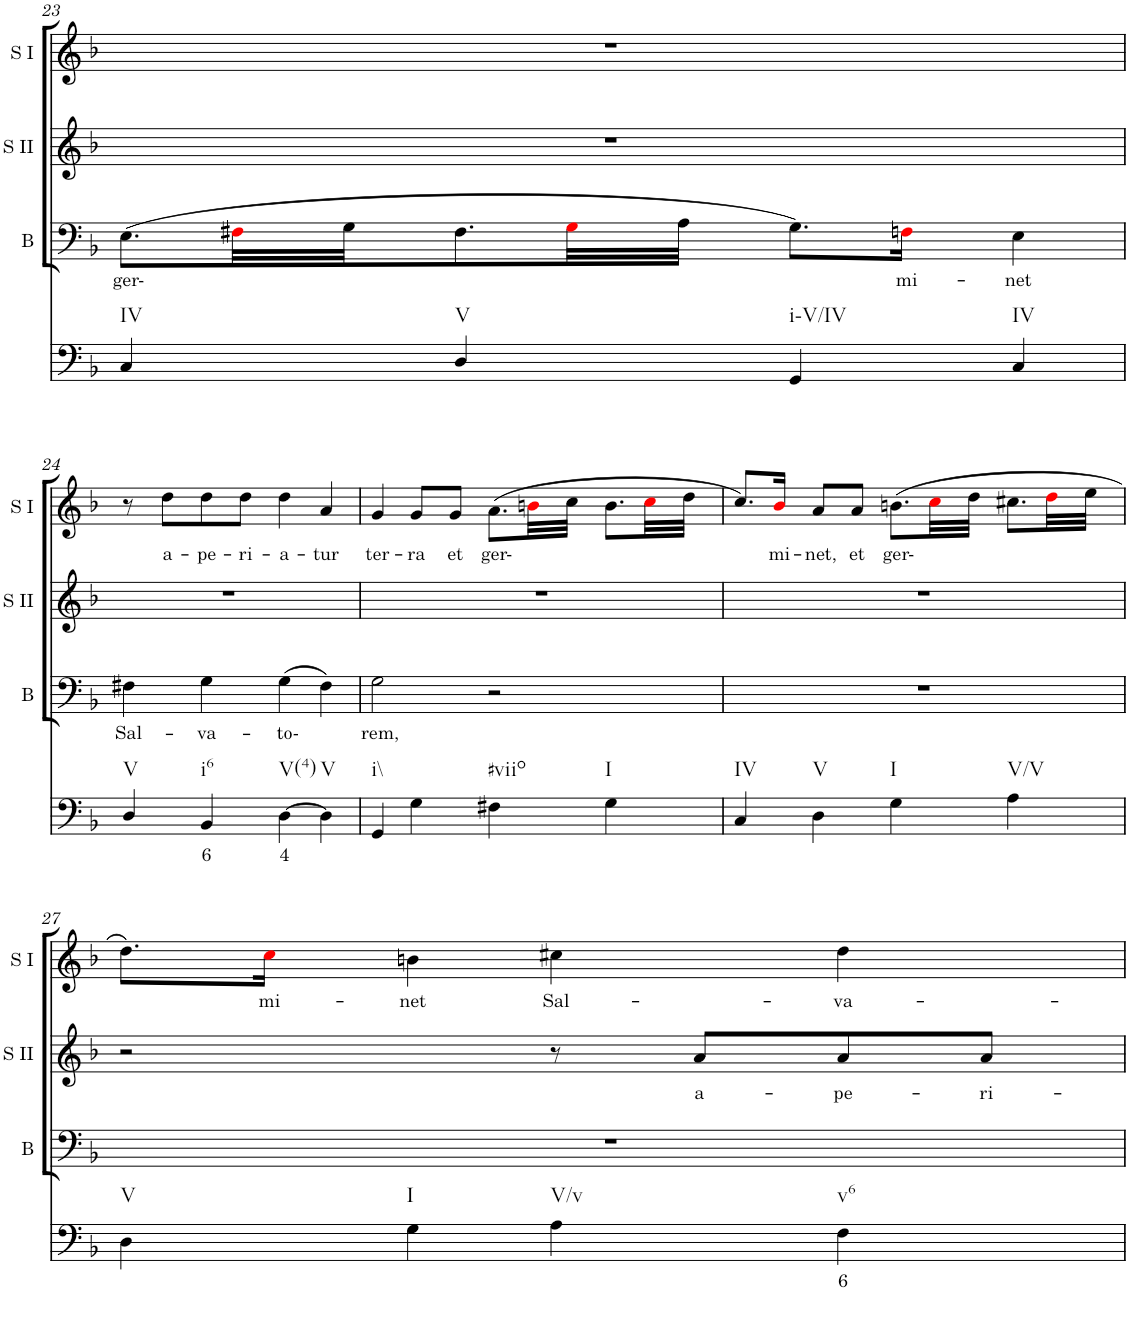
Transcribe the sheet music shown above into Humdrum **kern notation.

**kern	**text	**kern	**text	**kern	**text	**kern	**text
*part4	*part4	*part3	*part3	*part2	*part2	*part1	*part1
*staff4	*staff4	*staff3	*staff3	*staff2	*staff2	*staff1	*staff1
*I"Continuo	*	*I"Bass	*	*I"Soprano II	*	*I"Soprano I	*
*	*	*I'B	*	*I'S II	*	*I'S I	*
!!LO:PB:g=z
*clefF4	*	*clefF4	*	*clefF4	*	*clefG2	*
*k[b-]	*	*k[b-]	*	*k[b-]	*	*k[b-]	*
*	*	*	*	*M4/4	*	*M4/4	*
=23	=23	=23	=23	=23	=23	=23	=23
!LO:TX:b:t=IV	!	!	!	!	!	!	!
!	!	!	!LO:LY:b	!	!	!	!
4C/	.	(8.E\L	ger-	1r	.	1r	.
.	.	32F#Xi\LL	.	.	.	.	.
.	.	32G\JJ	.	.	.	.	.
!LO:TX:b:t=V	!	!	!	!	!	!	!
4D/	.	8.F#\	.	.	.	.	.
.	.	32Gi\LL	.	.	.	.	.
.	.	32A\JJJ	.	.	.	.	.
!LO:TX:b:t=i-V/IV	!	!	!	!	!	!	!
4GG/	.	8.G\L)	.	.	.	.	.
!	!	!	!LO:LY:b	!	!	!	!
.	.	16Fni\Jk	mi-	.	.	.	.
!LO:TX:b:t=IV	!	!	!	!	!	!	!
!	!	!	!LO:LY:b	!	!	!	!
4C/	.	4E\	net	.	.	.	.
!!LO:LB:g=z
=24	=24	=24	=24	=24	=24	=24	=24
!LO:TX:b:t=V	!	!	!	!	!	!	!
!	!	!	!LO:LY:b	!	!	!	!
4D/	.	4F#X\	Sal-	1r	.	8r	.
!	!	!	!	!	!	!	!LO:LY:b
.	.	.	.	.	.	8dd\L	a-
!LO:TX:b:t=i6	!	!	!	!	!	!	!
!	!LO:LY:b	!	!LO:LY:b	!	!	!	!LO:LY:b
4BB-/	6	4G\	va-	.	.	8dd\	pe-
!	!	!	!	!	!	!	!LO:LY:b
.	.	.	.	.	.	8dd\J	ri-
!LO:TX:b:t=V(4)	!	!	!	!	!	!	!
!	!LO:LY:b	!	!LO:LY:b	!	!	!	!LO:LY:b
[4D\	4	(4G\	to-	.	.	4dd\	a-
!LO:TX:b:t=V	!	!	!	!	!	!	!
!	!	!	!	!	!	!	!LO:LY:b
4D\]	.	4F#\)	.	.	.	4a/	tur
=25	=25	=25	=25	=25	=25	=25	=25
!LO:TX:b:t=i\\	!	!	!	!	!	!	!
!	!	!	!LO:LY:b	!	!	!	!LO:LY:b
4GG/	.	2G\	rem,	1r	.	4g/	ter-
!	!	!	!	!	!	!	!LO:LY:b
4G\	.	.	.	.	.	8g/L	ra
!	!	!	!	!	!	!	!LO:LY:b
.	.	.	.	.	.	8g/J	et
!LO:TX:b:t=#viio	!	!	!	!	!	!	!
!	!	!	!	!	!	!	!LO:LY:b
4F#X\	.	2r	.	.	.	(8.a\L	ger-
.	.	.	.	.	.	32bni\LL	.
.	.	.	.	.	.	32cc\JJJ	.
!LO:TX:b:t=I	!	!	!	!	!	!	!
4G\	.	.	.	.	.	8.b\L	.
.	.	.	.	.	.	32cci\LL	.
.	.	.	.	.	.	32dd\JJJ	.
=26	=26	=26	=26	=26	=26	=26	=26
!LO:TX:b:t=IV	!	!	!	!	!	!	!
4C/	.	1r	.	1r	.	8.cc/L)	.
!	!	!	!	!	!	!	!LO:LY:b
.	.	.	.	.	.	16b-i/Jk	mi-
!LO:TX:b:t=V	!	!	!	!	!	!	!
!	!	!	!	!	!	!	!LO:LY:b
4D\	.	.	.	.	.	8a/L	net,
!	!	!	!	!	!	!	!LO:LY:b
.	.	.	.	.	.	8a/J	et
!LO:TX:b:t=I	!	!	!	!	!	!	!
!	!	!	!	!	!	!	!LO:LY:b
4G\	.	.	.	.	.	(8.bn\L	ger-
.	.	.	.	.	.	32cci\LL	.
.	.	.	.	.	.	32dd\JJJ	.
!LO:TX:b:t=V/V	!	!	!	!	!	!	!
4A\	.	.	.	.	.	8.cc#X\L	.
.	.	.	.	.	.	32ddi\LL	.
.	.	.	.	.	.	32ee\JJJ	.
!!LO:LB:g=z
=27	=27	=27	=27	=27	=27	=27	=27
!LO:TX:b:t=V	!	!	!	!	!	!	!
4D\	.	1r	.	2r	.	8.dd\L)	.
!	!	!	!	!	!	!	!LO:LY:b
.	.	.	.	.	.	16cci\Jk	mi-
!LO:TX:b:t=I	!	!	!	!	!	!	!
!	!	!	!	!	!	!	!LO:LY:b
4G\	.	.	.	.	.	4bn\	net
!LO:TX:b:t=V/v	!	!	!	!	!	!	!
!	!	!	!	!	!	!	!LO:LY:b
4A\	.	.	.	8r	.	4cc#X\	Sal-
!	!	!	!	!	!LO:LY:b	!	!
.	.	.	.	8a/L	a-	.	.
!LO:TX:b:t=v6	!	!	!	!	!	!	!
!	!LO:LY:b	!	!	!	!LO:LY:b	!	!LO:LY:b
4F\	6	.	.	8a/	pe-	4dd\	va-
!	!	!	!	!	!LO:LY:b	!	!
.	.	.	.	8a/J	ri-	.	.
=	=	=	=	=	=	=	=
*-	*-	*-	*-	*-	*-	*-	*-
